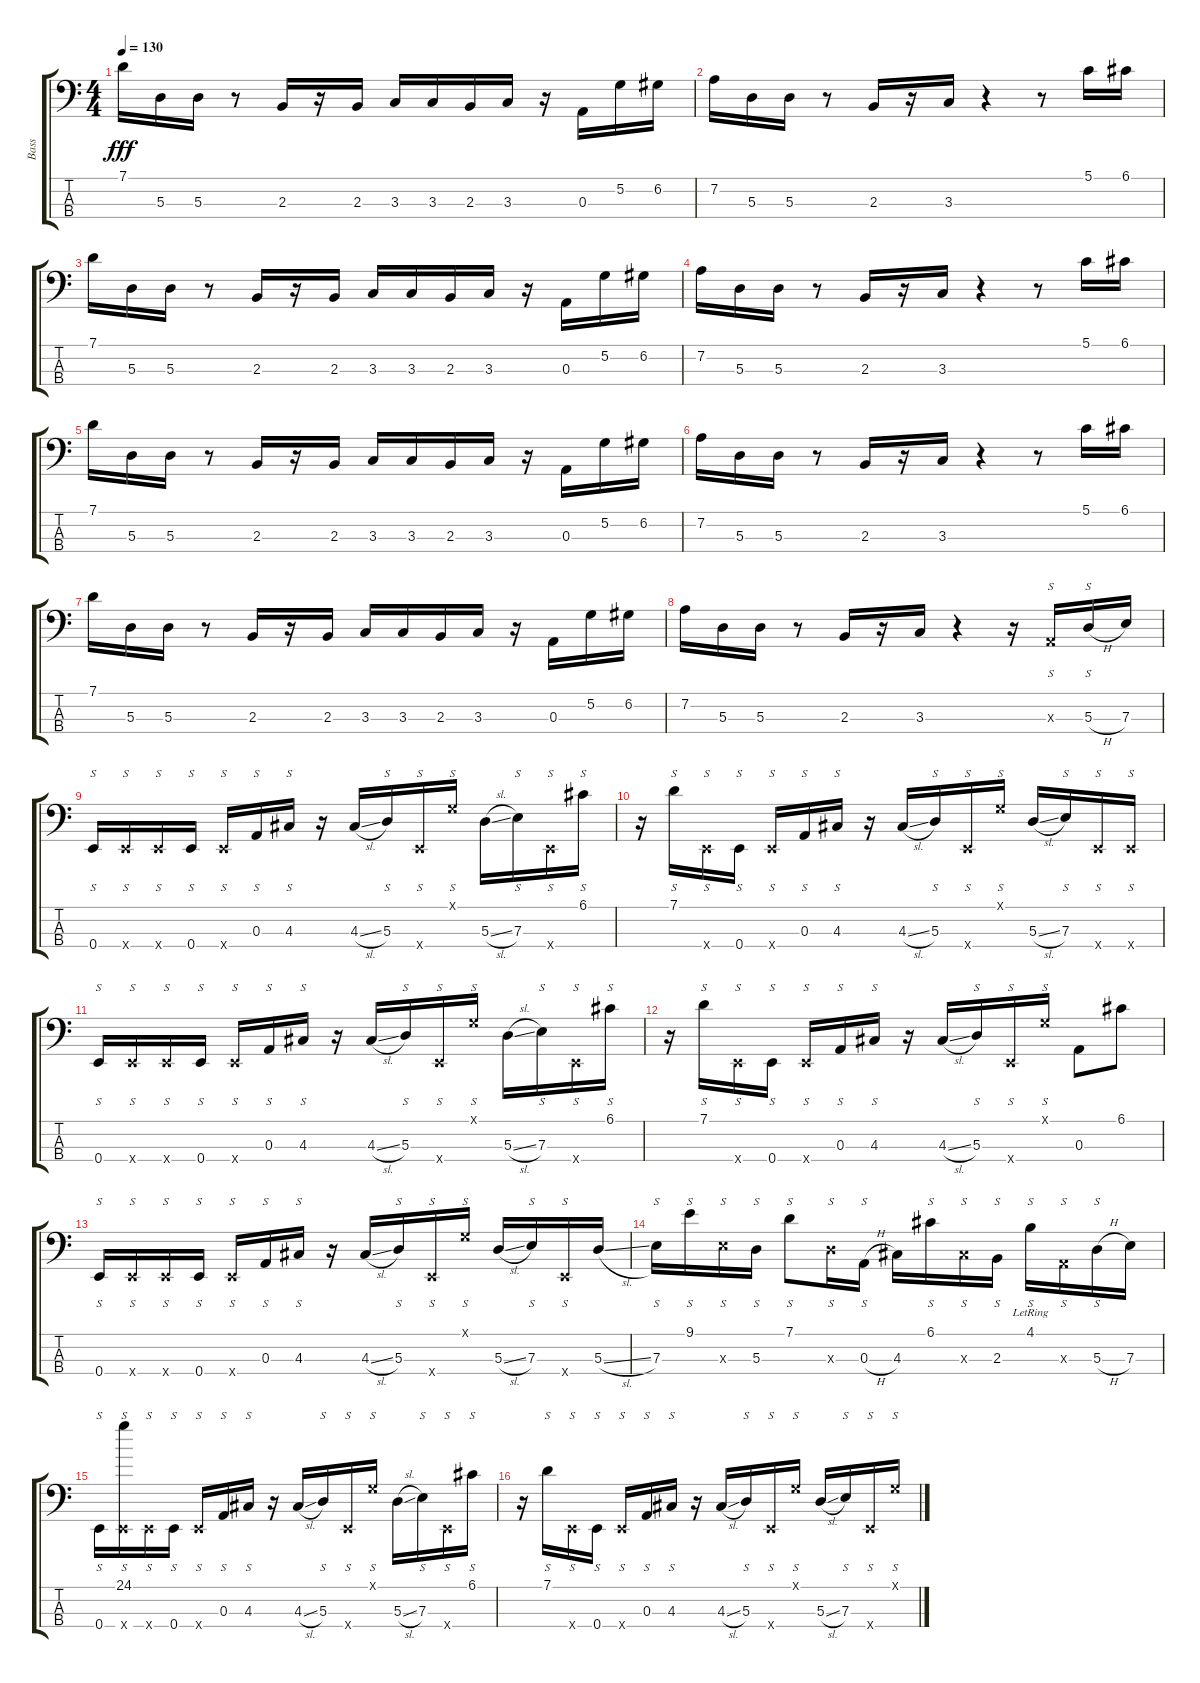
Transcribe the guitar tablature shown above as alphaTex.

\track ("Bass" "Bass") {solo instrument slapbass1}
\staff {score tabs}
\tuning (G2 D2 A1 E1) {hide}
\ts (4 4)
\tempo 130
\clef f4
\ks c
7.1.16{dy fff} 5.3.16 5.3.16 r.8 2.3.16 r.16 2.3.16 3.3.16 3.3.16 2.3.16 3.3.16 r.16 0.3.16 5.2.16 6.2.16 |
7.2.16 5.3.16 5.3.16 r.8 2.3.16 r.16 3.3.16 r.4 r.8 5.1.16 6.1.16 |
7.1.16 5.3.16 5.3.16 r.8 2.3.16 r.16 2.3.16 3.3.16 3.3.16 2.3.16 3.3.16 r.16 0.3.16 5.2.16 6.2.16 |
7.2.16 5.3.16 5.3.16 r.8 2.3.16 r.16 3.3.16 r.4 r.8 5.1.16 6.1.16 |
7.1.16 5.3.16 5.3.16 r.8 2.3.16 r.16 2.3.16 3.3.16 3.3.16 2.3.16 3.3.16 r.16 0.3.16 5.2.16 6.2.16 |
7.2.16 5.3.16 5.3.16 r.8 2.3.16 r.16 3.3.16 r.4 r.8 5.1.16 6.1.16 |
7.1.16 5.3.16 5.3.16 r.8 2.3.16 r.16 2.3.16 3.3.16 3.3.16 2.3.16 3.3.16 r.16 0.3.16 5.2.16 6.2.16 |
7.2.16 5.3.16 5.3.16 r.8 2.3.16 r.16 3.3.16 r.4 r.16 0.3{x}.16{s} 5.3{h}.16{s} 7.3.16 |
0.4.16{s} 0.4{x}.16{s} 0.4{x}.16{s} 0.4.16{s} 0.4{x}.16{s} 0.3.16{s} 4.3.16{s} r.16 4.3{sl}.16 5.3.16{s} 0.4{x}.16{s} 0.1{x}.16{s} 5.3{sl}.16 7.3.16{s} 0.4{x}.16{s} 6.1.16{s} |
r.16 7.1.16{s} 0.4{x}.16{s} 0.4.16{s} 0.4{x}.16{s} 0.3.16{s} 4.3.16{s} r.16 4.3{sl}.16 5.3.16{s} 0.4{x}.16{s} 0.1{x}.16{s} 5.3{sl}.16 7.3.16{s} 0.4{x}.16{s} 0.4{x}.16{s} |
0.4.16{s} 0.4{x}.16{s} 0.4{x}.16{s} 0.4.16{s} 0.4{x}.16{s} 0.3.16{s} 4.3.16{s} r.16 4.3{sl}.16 5.3.16{s} 0.4{x}.16{s} 0.1{x}.16{s} 5.3{sl}.16 7.3.16{s} 0.4{x}.16{s} 6.1.16{s} |
r.16 7.1.16{s} 0.4{x}.16{s} 0.4.16{s} 0.4{x}.16{s} 0.3.16{s} 4.3.16{s} r.16 4.3{sl}.16 5.3.16{s} 0.4{x}.16{s} 0.1{x}.16{s} 0.3.8 6.1.8 |
0.4.16{s} 0.4{x}.16{s} 0.4{x}.16{s} 0.4.16{s} 0.4{x}.16{s} 0.3.16{s} 4.3.16{s} r.16 4.3{sl}.16 5.3.16{s} 0.4{x}.16{s} 0.1{x}.16{s} 5.3{sl}.16 7.3.16{s} 0.4{x}.16{s} 5.3{sl}.16 |
7.3.16{s} 9.1.16{s} 7.3{x}.16{s} 5.3.16{s} 7.1.8{s} 5.3{x}.16{s} 0.3{h}.16{s} 4.3.16 6.1.16{s} 4.3{x}.16{s} 2.3.16{s} 4.1{lr}.16{s} 0.3{x}.16{s} 5.3{h}.16{s} 7.3.16 |
0.4.16{s} (24.1 0.4{x}).16{s} 0.4{x}.16{s} 0.4.16{s} 0.4{x}.16{s} 0.3.16{s} 4.3.16{s} r.16 4.3{sl}.16 5.3.16{s} 0.4{x}.16{s} 0.1{x}.16{s} 5.3{sl}.16 7.3.16{s} 0.4{x}.16{s} 6.1.16{s} |
r.16 7.1.16{s} 0.4{x}.16{s} 0.4.16{s} 0.4{x}.16{s} 0.3.16{s} 4.3.16{s} r.16 4.3{sl}.16 5.3.16{s} 0.4{x}.16{s} 0.1{x}.16{s} 5.3{sl}.16 7.3.16{s} 0.4{x}.16{s} 0.1{x}.16{s}
